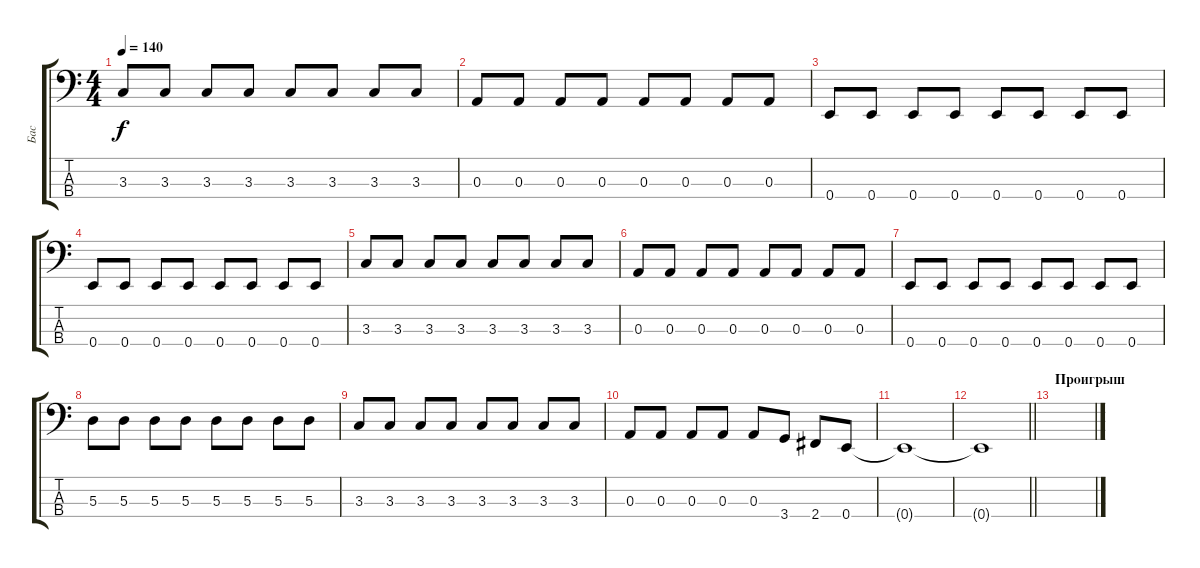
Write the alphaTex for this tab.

\track ("Бас" "Бас") {instrument electricbassfinger}
\staff {score tabs}
\tuning (G2 D2 A1 E1) {hide}
\ts (4 4)
\tempo 140
\clef f4
\ks c
3.3.8{dy f} 3.3.8 3.3.8 3.3.8 3.3.8 3.3.8 3.3.8 3.3.8 |
0.3.8 0.3.8 0.3.8 0.3.8 0.3.8 0.3.8 0.3.8 0.3.8 |
0.4.8 0.4.8 0.4.8 0.4.8 0.4.8 0.4.8 0.4.8 0.4.8 |
0.4.8 0.4.8 0.4.8 0.4.8 0.4.8 0.4.8 0.4.8 0.4.8 |
3.3.8 3.3.8 3.3.8 3.3.8 3.3.8 3.3.8 3.3.8 3.3.8 |
0.3.8 0.3.8 0.3.8 0.3.8 0.3.8 0.3.8 0.3.8 0.3.8 |
0.4.8 0.4.8 0.4.8 0.4.8 0.4.8 0.4.8 0.4.8 0.4.8 |
5.3.8 5.3.8 5.3.8 5.3.8 5.3.8 5.3.8 5.3.8 5.3.8 |
3.3.8 3.3.8 3.3.8 3.3.8 3.3.8 3.3.8 3.3.8 3.3.8 |
0.3.8 0.3.8 0.3.8 0.3.8 0.3.8 3.4.8 2.4.8 0.4.8 |
0.4{t}.1 |
\barLineRight lightlight
0.4{t}.1 |
\section ("" "Проигрыш")
